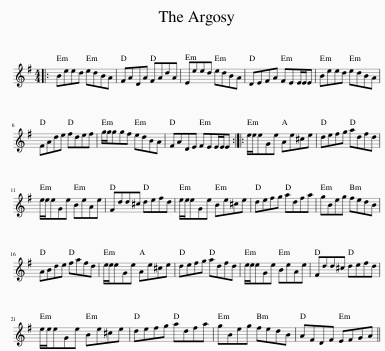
X:1
L:1/8
M:4/4
I:linebreak $
K:Emin
V:1 treble
V:1
|: Beed edBA | FADA FAdA | Eeed edBA | DEFA FEE/E/E | Beed edBA |$ %5
 FAde fdef | g/g/ggf edBA | FADE FEE/E/E :: e/e/eGe Ae^ce | defg adfd |$ %10
 e/e/eGe BeAe | Fdd^c defd | e/e/eGe Be^ce | defg adfa | gBeg fedB |$ %15
 ABde fafd | e/e/eGe Ae^ce | defg adfd | e/e/eGe BeAe | Fdd^c defd |$ %20
 e/e/eGe Be^ce | defg adfa | gBeg fedB | AFDF EFGA || %24
